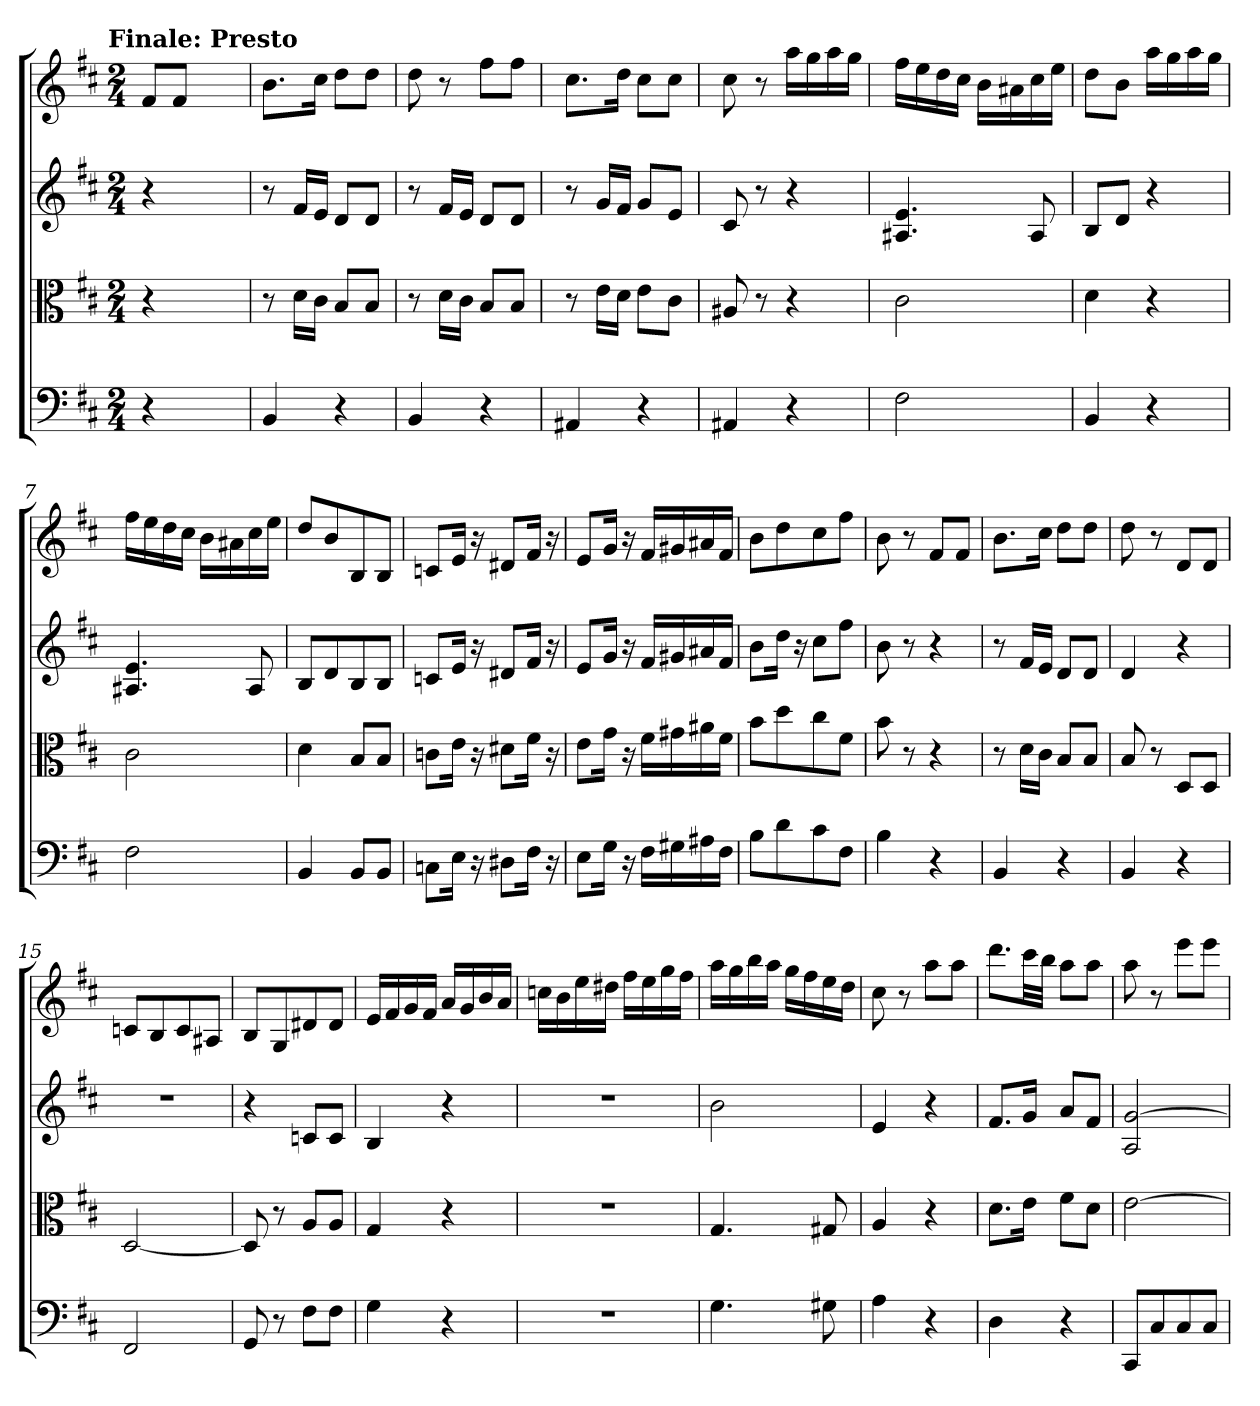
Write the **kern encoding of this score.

**kern	**kern	**kern	**kern
*part4	*part3	*part2	*part1
*staff4	*staff3	*staff2	*staff1
*clefF4	*clefC3	*clefG2	*clefG2
*k[f#c#]	*k[f#c#]	*k[f#c#]	*k[f#c#]
*D:	*D:	*D:	*D:
!!LO:TX:omd:t=Finale&colon; Presto
*M2/4	*M2/4	*M2/4	*M2/4
*MM184	*MM184	*MM184	*MM184
=	=	=	=
4r	4r	4r	8f#/L
.	.	.	8f#/J
4ryy	4ryy	4ryy	4ryy
=1	=1	=1	=1
4BB/	8r	8r	8.b\L
.	16d\LL	16f#/LL	.
.	16c#\JJ	16e/JJ	16cc#\Jk
4r	8B/L	8d/L	8dd\L
.	8B/J	8d/J	8dd\J
=2	=2	=2	=2
4BB/	8r	8r	8dd\
.	16d\LL	16f#/LL	8r
.	16c#\JJ	16e/JJ	.
4r	8B/L	8d/L	8ff#\L
.	8B/J	8d/J	8ff#\J
=3	=3	=3	=3
4AA#X/	8r	8r	8.cc#\L
.	16e\LL	16g/LL	.
.	16d\JJ	16f#/JJ	16dd\Jk
4r	8e\L	8g/L	8cc#\L
.	8c#\J	8e/J	8cc#\J
=4	=4	=4	=4
4AA#X/	8A#X/	8c#/	8cc#\
.	8r	8r	8r
4r	4r	4r	16aa\LL
.	.	.	16gg\
.	.	.	16aa\
.	.	.	16gg\JJ
=5	=5	=5	=5
2F#\	2c#\	4.A#X/ 4.e/	16ff#\LL
.	.	.	16ee\
.	.	.	16dd\
.	.	.	16cc#\JJ
.	.	.	16b\LL
.	.	.	16a#X\
.	.	8A#/	16cc#\
.	.	.	16ee\JJ
=6	=6	=6	=6
4BB/	4d\	8B/L	8dd\L
.	.	8d/J	8b\J
4r	4r	4r	16aa\LL
.	.	.	16gg\
.	.	.	16aa\
.	.	.	16gg\JJ
=7	=7	=7	=7
2F#\	2c#\	4.A#X/ 4.e/	16ff#\LL
.	.	.	16ee\
.	.	.	16dd\
.	.	.	16cc#\JJ
.	.	.	16b\LL
.	.	.	16a#X\
.	.	8A#/	16cc#\
.	.	.	16ee\JJ
=8	=8	=8	=8
4BB/	4d\	8B/L	8dd/L
.	.	8d/	8b/
8BB/L	8B/L	8B/	8B/
8BB/J	8B/J	8B/J	8B/J
=9	=9	=9	=9
8Cn\L	8cn\L	8cn/L	8cn/L
16E\Jk	16e\Jk	16e/Jk	16e/Jk
16r	16r	16r	16r
8D#X\L	8d#X\L	8d#X/L	8d#X/L
16F#\Jk	16f#\Jk	16f#/Jk	16f#/Jk
16r	16r	16r	16r
=10	=10	=10	=10
8E\L	8e\L	8e/L	8e/L
16G\Jk	16g\Jk	16g/Jk	16g/Jk
16r	16r	16r	16r
16F#\LL	16f#\LL	16f#/LL	16f#/LL
16G#X\	16g#X\	16g#X/	16g#X/
16A#X\	16a#X\	16a#X/	16a#X/
16F#\JJ	16f#\JJ	16f#/JJ	16f#/JJ
=11	=11	=11	=11
8B\L	8b\L	8b\L	8b\L
8d\	8dd\	16dd\Jk	8dd\
.	.	16r	.
8c#\	8cc#\	8cc#\L	8cc#\
8F#\J	8f#\J	8ff#\J	8ff#\J
=12	=12	=12	=12
4B\	8b\	8b\	8b\
.	8r	8r	8r
4r	4r	4r	8f#/L
.	.	.	8f#/J
=13	=13	=13	=13
4BB/	8r	8r	8.b\L
.	16d\LL	16f#/LL	.
.	16c#\JJ	16e/JJ	16cc#\Jk
4r	8B/L	8d/L	8dd\L
.	8B/J	8d/J	8dd\J
=14	=14	=14	=14
4BB/	8B/	4d/	8dd\
.	8r	.	8r
4r	8D/L	4r	8d/L
.	8D/J	.	8d/J
=15	=15	=15	=15
2FF#/	[2D/	2r	8cn/L
.	.	.	8B/
.	.	.	8c/
.	.	.	8A#X/J
=16	=16	=16	=16
8GG/	8D/]	4r	8B/L
8r	8r	.	8G/
8F#\L	8A/L	8cn/L	8d#X/
8F#\J	8A/J	8c/J	8d#/J
=17	=17	=17	=17
4G\	4G/	4B/	16e/LL
.	.	.	16f#/
.	.	.	16g/
.	.	.	16f#/JJ
4r	4r	4r	16a/LL
.	.	.	16g/
.	.	.	16b/
.	.	.	16a/JJ
=18	=18	=18	=18
2r	2r	2r	16ccn\LL
.	.	.	16b\
.	.	.	16ee\
.	.	.	16dd#X\JJ
.	.	.	16ff#\LL
.	.	.	16ee\
.	.	.	16gg\
.	.	.	16ff#\JJ
=19	=19	=19	=19
4.G\	4.G/	2b\	16aa\LL
.	.	.	16gg\
.	.	.	16bb\
.	.	.	16aa\JJ
.	.	.	16gg\LL
.	.	.	16ff#\
8G#X\	8G#X/	.	16ee\
.	.	.	16dd\JJ
=20	=20	=20	=20
4A\	4A/	4e/	8cc#\
.	.	.	8r
4r	4r	4r	8aa\L
.	.	.	8aa\J
=21	=21	=21	=21
4D\	8.d\L	8.f#/L	8.ddd\L
.	16e\Jk	16g/Jk	32ccc#\LL
.	.	.	32bb\JJJ
4r	8f#\L	8a/L	8aa\L
.	8d\J	8f#/J	8aa\J
=22	=22	=22	=22
8CC#/L	[2e\	2A/ [2g/	8aa\
8C#/	.	.	8r
8C#/	.	.	8eee\L
8C#/J	.	.	8eee\J
=	=	=	=
*-	*-	*-	*-
